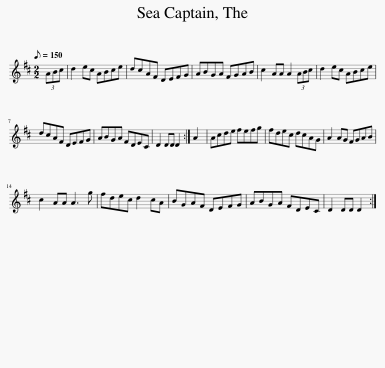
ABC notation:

X:1
L:1/8
Q:1/8=150
M:2/2
I:linebreak $
K:D
V:1 treble
V:1
 (3ABc | d2 ec ABce | dcAF DEFG | ABGA FGAB | c2 AA A2 (3ABc | %5
 d2 ec ABce |$ dcAF DEFG | ABGA FDEC | D2 DD D2 :| A2 | %10
 Acde fefg | fdec dcAG | A2 AG FGAB |$ c2 AA A3 g | fdec d2 cA | %15
 BGAF DEFG | ABGA FDEC | D2 DD D2 :| %18
